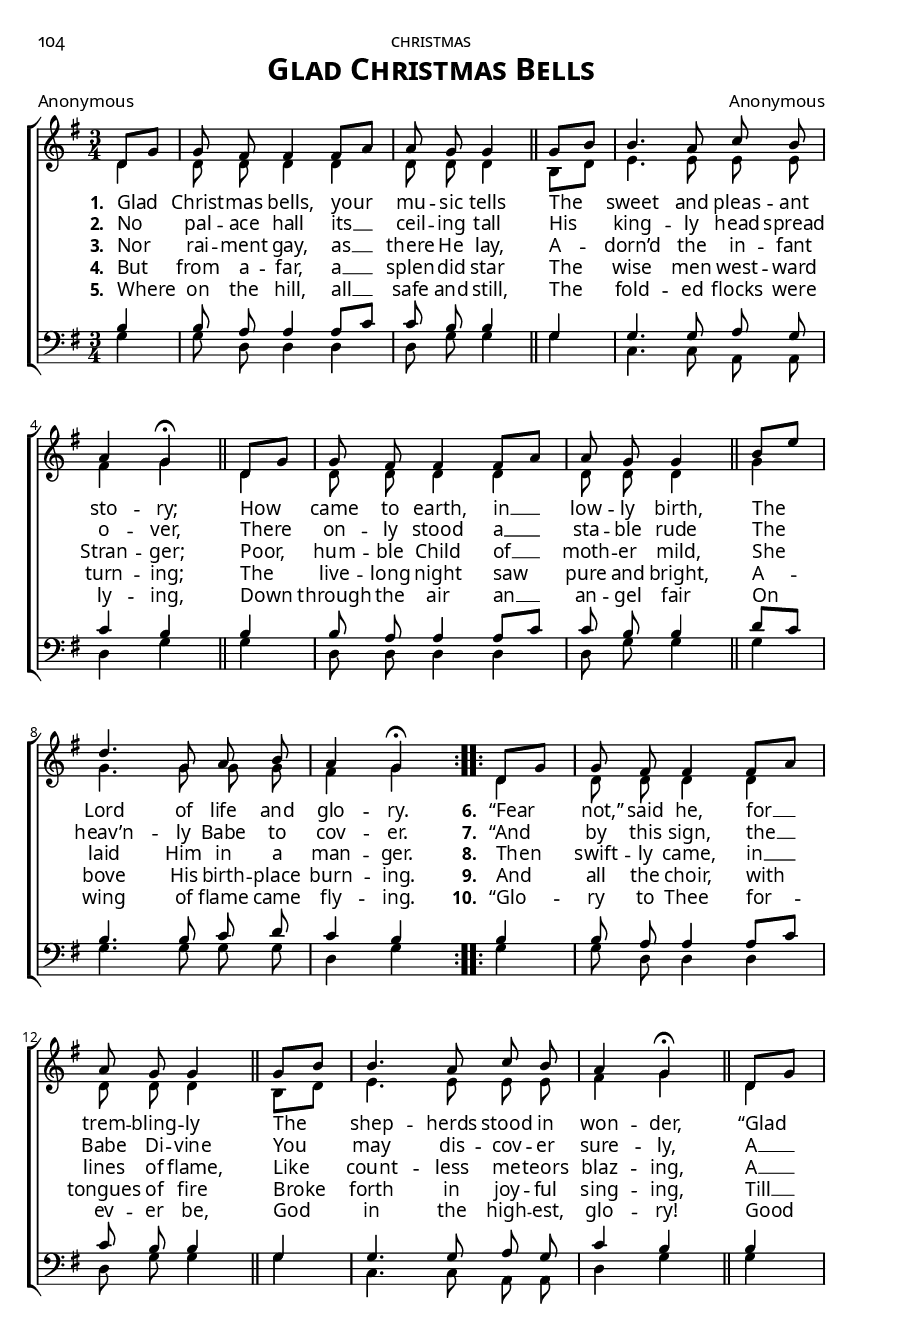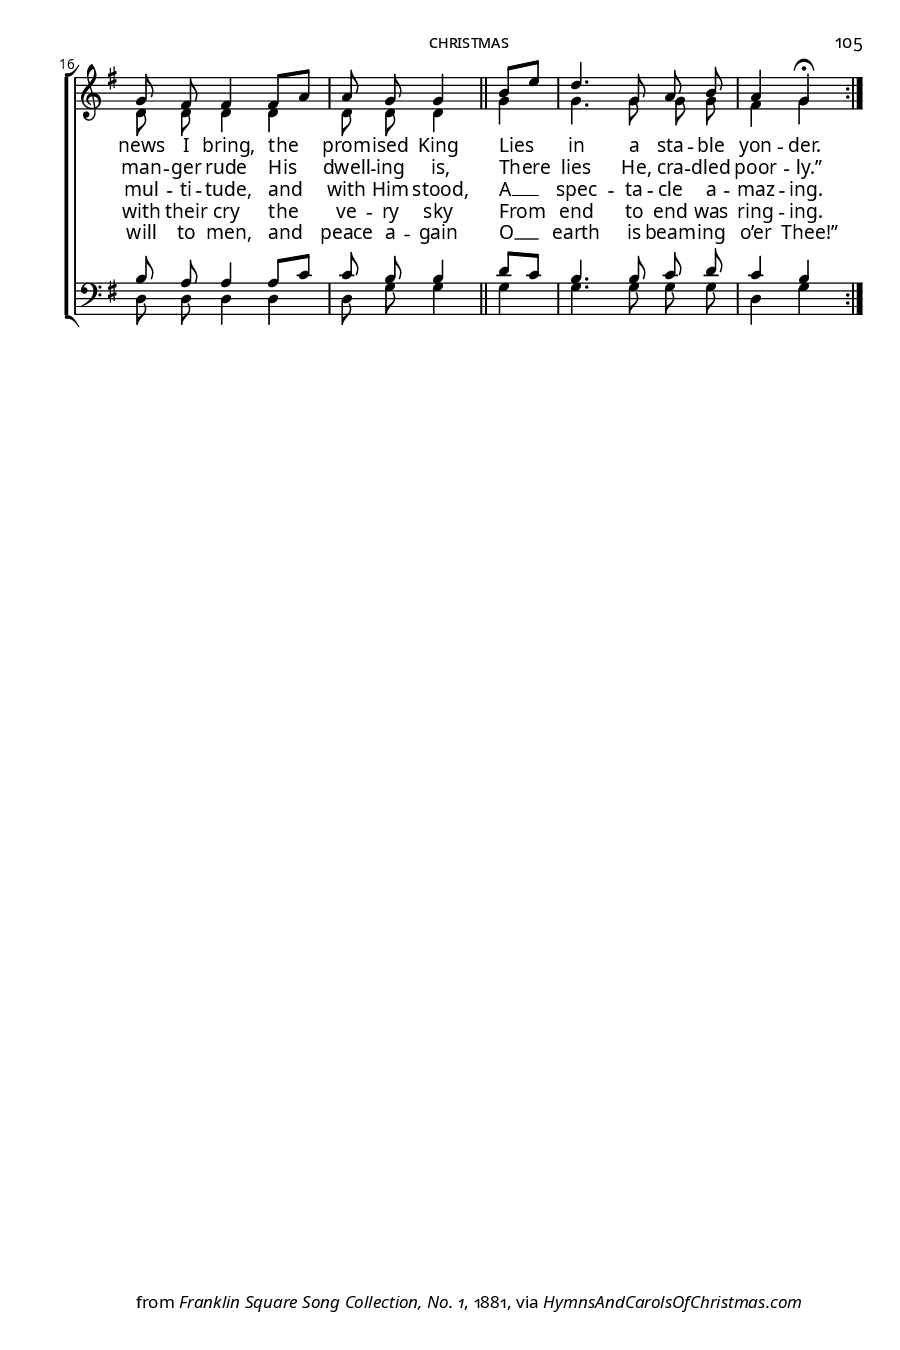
\version "2.14.2"
\include "util.ly"
\header {
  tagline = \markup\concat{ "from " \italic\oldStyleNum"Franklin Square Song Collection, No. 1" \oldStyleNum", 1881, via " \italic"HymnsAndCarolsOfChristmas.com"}

    title = \markup{\override #'(font-name . "Garamond Premier Pro Semibold"){ \abs-fontsize #15 \smallCapsOldStyle"Glad Christmas Bells"}}
    poet = \markup\oldStyleNum"Anonymous"
    composer = \markup\oldStyleNum"Anonymous"
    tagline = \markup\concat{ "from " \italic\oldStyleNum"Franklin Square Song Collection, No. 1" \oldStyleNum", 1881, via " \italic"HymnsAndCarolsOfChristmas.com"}
  }
\paper {
  print-all-headers = ##f
  paper-height = 9\in
  paper-width = 6\in
  indent = 0\in
  %system-system-spacing = #'((basic-distance . 10) (padding . 0))
  %system-system-spacing =
  %  #'((basic-distance . 0)
  %     (minimum-distance . 0)
  %     (padding . -0.35)
  %     (stretchability . 100))
  ragged-last-bottom = ##t
  ragged-bottom = ##f
  two-sided = ##t
  inner-margin = 0.5\in
  outer-margin = 0.25\in
  top-margin = 0.25\in
  bottom-margin = 0.25\in
  first-page-number = #104
  print-first-page-number = ##t
  headerLine = \markup{\override #'(font-name . "Garamond Premier Pro") \smallCapsOldStyle"christmas"}
  oddHeaderMarkup = \markup\fill-line{
     \override #'(font-name . "Garamond Premier Pro")\abs-fontsize #8.5
     \combine 
        \fill-line{"" \on-the-fly #print-page-number-check-first
        \oldStylePageNum""
        }
        \fill-line{\headerLine}
  }
  evenHeaderMarkup = \markup {
     \override #'(font-name . "Garamond Premier Pro")\abs-fontsize #8.5
     \combine
        \on-the-fly #print-page-number-check-first
        \oldStylePageNum""
        \fill-line{\headerLine}
  }
}
#(set-global-staff-size 15) \paper{ #(define fonts (make-pango-font-tree "GoudyOlSt BT" "Garamond Premier Pro" "Garamond Premier Pro" (/ 15 20))) }
global = {
  \key g \major
  \time 3/4
  \autoBeamOff
  \override DynamicLineSpanner #'staff-padding = #0.0
  \override DynamicLineSpanner #'Y-extent = #'(-1 . 1)
}

sopMusic = \relative c' {
  \repeat volta 5 {
    \partial 4 d8[ g] |
    g8 fis fis4 fis8[ a] |
    a g g4 \bar"||" g8[ b] |
    b4. a8 c b |
    \partial 2 a4 g\fermata \bar"||"
    
    \partial 4 d8[ g] |
    g fis fis4 fis8[ a] |
    a g g4 \bar"||" b8[ e] |
    d4. g,8 a b |
    \partial 2 a4 g\fermata
  }
}
sopWords = \lyricmode {
  
}

altoMusic = \relative c' {
  d4 |
  d8 d d4 d |
  d8 d d4 b8[ d] |
  e4. e8 e e |
  fis4 g |
  
  d |
  d8 d d4 d |
  d8 d d4 g |
  g4. g8 g g |
  fis4 g
}
altoWords = \lyricmode {
  \dropLyricsIX
  \set stanza = #"1. "
  Glad Christ -- mas bells, your mu -- sic tells
    The sweet and pleas -- ant sto -- ry;
  How came to earth, in __ low -- ly birth,
    The Lord of life and glo -- ry.
    
  \set stanza = #"6. "
  “Fear not,” said he, for __ trem -- bling -- ly
    The shep -- herds stood in won -- der,
  “Glad news I bring, the prom -- ised King
    Lies in a sta -- ble yon -- der.
}
altoWordsII = \lyricmode {
  \dropLyricsIX
  \set stanza = #"2. "
  No pal -- ace hall its __ ceil -- ing tall
    His king -- ly head spread o -- ver,
  There on -- ly stood a __ sta -- ble rude
    The heav’n -- ly Babe to cov -- er.
  
  \set stanza = #"7. "
  “And by this sign, the __ Babe Di -- vine
    You may dis -- cov -- er sure -- ly,
  A __ man -- ger rude His dwell -- ing is,
    There lies He, cra -- dled poor -- ly.”
}
altoWordsIII = \lyricmode {
  \dropLyricsIX
  \set stanza = #"3. "
  Nor rai -- ment gay, as __ there He lay,
    A -- dorn’d the in -- fant Stran -- ger;
  Poor, hum -- ble Child of __ moth -- er mild,
    She laid Him in a man -- ger.
  
  \set stanza = #"8. "
  Then swift -- ly came, in __ lines of flame,
    Like count -- less me -- teors blaz -- ing,
  A __ mul -- ti -- tude, and with Him stood,
    A __ spec -- ta -- cle a -- maz -- ing.
}
altoWordsIV = \lyricmode {
  \dropLyricsIX
  \set stanza = #"4. "
  But from a -- far, a __ splen -- did star
    The wise men west -- ward turn -- ing;
  The live -- long night saw pure and bright,
    A -- bove His birth -- place burn -- ing.
  
  \set stanza = #"9. "
  And all the choir, with tongues of fire
    Broke forth in joy -- ful sing -- ing,
  Till __ with their cry the ve -- ry sky
    From end to end was ring -- ing.
}
altoWordsV = \lyricmode {
  \dropLyricsIX
  \set stanza = #"5. "
  Where on the hill, all __ safe and still,
    The fold -- ed flocks were ly -- ing,
  Down through the air an __ an -- gel fair
    On wing of flame came fly -- ing.
  
  \set stanza = #"10. "
  “Glo -- ry to Thee for -- ev -- er be,
    God in the high -- est, glo -- ry!
  Good will to men, and peace a -- gain
    O __ earth is beam -- ing o’er Thee!”
}
altoWordsVI = \lyricmode {
}
tenorMusic = \relative c' {
  b4 |
  b8 a a4 a8[ c] |
  c b b4 g |
  g4. g8 a g |
  c4 b |
  
  b |
  b8 a a4 a8[ c] |
  c b b4 d8[ c] |
  b4. b8 c d |
  c4 b
}
tenorWords = \lyricmode {

}

bassMusic = \relative c {
  g'4 |
  g8 d d4 d |
  d8 g g4 g |
  c,4. c8 a a |
  d4 g |
  
  g |
  d8 d d4 d |
  d8 g g4 g |
  g4. g8 g g |
  d4 g
}
bassWords = \lyricmode {

}

pianoRH = \relative c' {
  
}
pianoLH = \relative c' {
  
}

\score {
  <<
   \new ChoirStaff <<
%    \new Lyrics = sopranos \with { \override VerticalAxisGroup #'nonstaff-relatedstaff-spacing = #'((basic-distance . 1)) }
    \new Staff = women <<
      \new Voice = "sopranos" { \voiceOne << \global \repeat unfold2\sopMusic >> }
      \new Voice = "altos" { \voiceTwo << \global \repeat unfold2\altoMusic >> }
    >>
   \new Staff = men <<
      \clef bass
      \new Voice = "tenors" { \voiceOne << \global \repeat unfold2\tenorMusic >> }
      \new Voice = "basses" { \voiceTwo << \global \repeat unfold2\bassMusic >> }
    >>
    \new Lyrics \with { alignAboveContext = #"women" \override VerticalAxisGroup #'nonstaff-relatedstaff-spacing = #'((basic-distance . 1))} \lyricsto "sopranos" \sopWords
     \new Lyrics = "altosVI"  \with { alignBelowContext = #"women" \override VerticalAxisGroup #'nonstaff-relatedstaff-spacing = #'((basic-distance . 1))} \lyricsto "sopranos" \altoWordsVI
    \new Lyrics = "altosV"  \with { alignBelowContext = #"women" \override VerticalAxisGroup #'nonstaff-relatedstaff-spacing = #'((basic-distance . 1))} \lyricsto "sopranos" \altoWordsV
    \new Lyrics = "altosIV"  \with { alignBelowContext = #"women" \override VerticalAxisGroup #'nonstaff-relatedstaff-spacing = #'((basic-distance . 1))} \lyricsto "sopranos" \altoWordsIV
    \new Lyrics = "altosIII"  \with { alignBelowContext = #"women" \override VerticalAxisGroup #'nonstaff-relatedstaff-spacing = #'((basic-distance . 1))} \lyricsto "sopranos" \altoWordsIII
    \new Lyrics = "altosII"  \with { alignBelowContext = #"women" \override VerticalAxisGroup #'nonstaff-relatedstaff-spacing = #'((basic-distance . 1))} \lyricsto "sopranos" \altoWordsII
    \new Lyrics = "altos"  \with { alignBelowContext = #"women" \override VerticalAxisGroup #'nonstaff-relatedstaff-spacing = #'((padding . -0.5)) } \lyricsto "sopranos" \altoWords
    \new Lyrics \with { alignAboveContext = #"men" \override VerticalAxisGroup #'nonstaff-relatedstaff-spacing = #'((basic-distance . 1)) } \lyricsto "tenors" \tenorWords
    \new Lyrics \with { alignBelowContext = #"men" \override VerticalAxisGroup #'nonstaff-relatedstaff-spacing = #'((basic-distance . 1)) } \lyricsto "basses" \bassWords
  >>
%    \new PianoStaff << \new Staff { \new Voice { \pianoRH } } \new Staff { \clef "bass" \pianoLH } >>
  >>
  \layout {
    \context {
      \Score
      %\override SpacingSpanner #'base-shortest-duration = #(ly:make-moment 1 8)
      %\override SpacingSpanner #'common-shortest-duration = #(ly:make-moment 1 4)
    }
    \context {
      % Remove all empty staves
      % \Staff \RemoveEmptyStaves \override VerticalAxisGroup #'remove-first = ##t
    }
    \context {
      \Lyrics
      \override LyricText #'X-offset = #center-on-word
    }
  }
  
  \midi {
    \tempo 4 = 100
    \set Staff.midiInstrument = "flute"
  
    \context {
      \Voice
      \remove "Dynamic_performer"
    }
  }
}
